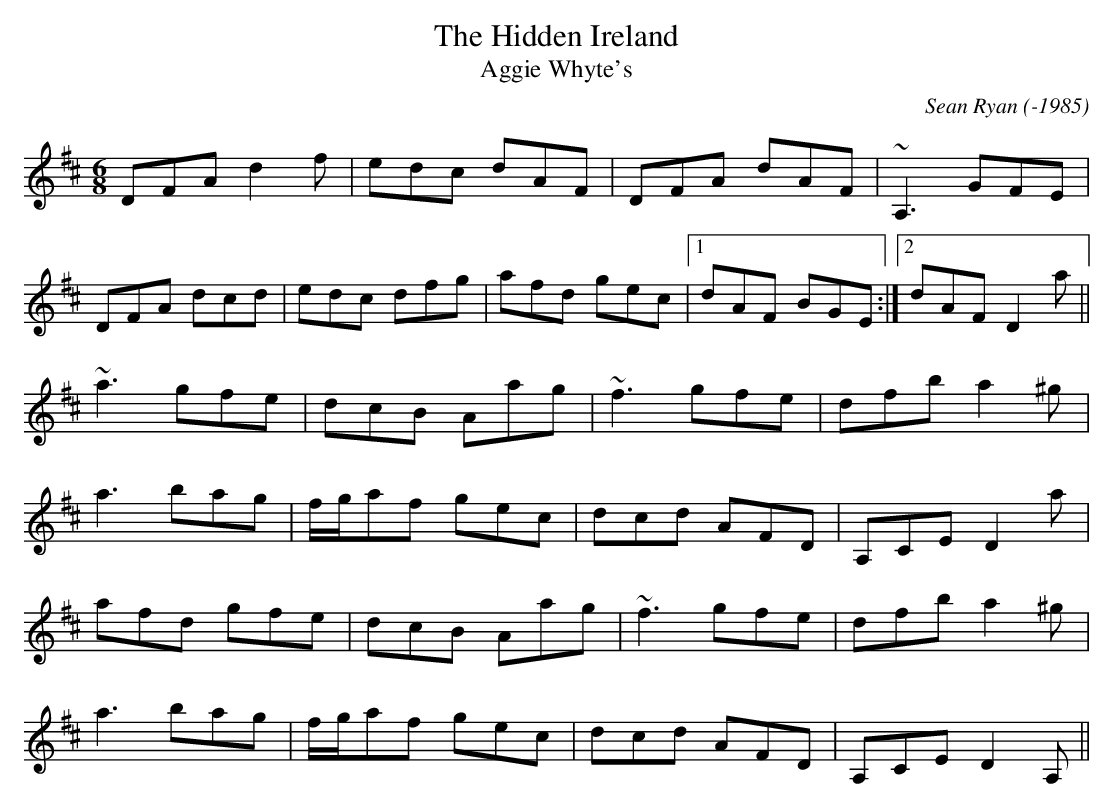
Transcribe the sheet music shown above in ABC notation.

X:1
T:Hidden Ireland, The
T:Aggie Whyte's
C:Sean Ryan (-1985)
M:6/8
L:1/8
K:D
DFA d2f | edc dAF | DFA dAF | ~A,3 GFE |
DFA dcd | edc dfg | afd gec |1 dAF BGE :|2 dAF D2a ||
~a3 gfe | dcB Aag | ~f3 gfe | dfb a2^g |
a3 bag | f/g/af gec | dcd AFD | A,CE D2a |
afd gfe | dcB Aag | ~f3 gfe | dfb a2^g |
a3 bag | f/g/af gec | dcd AFD | A,CE D2A, ||
